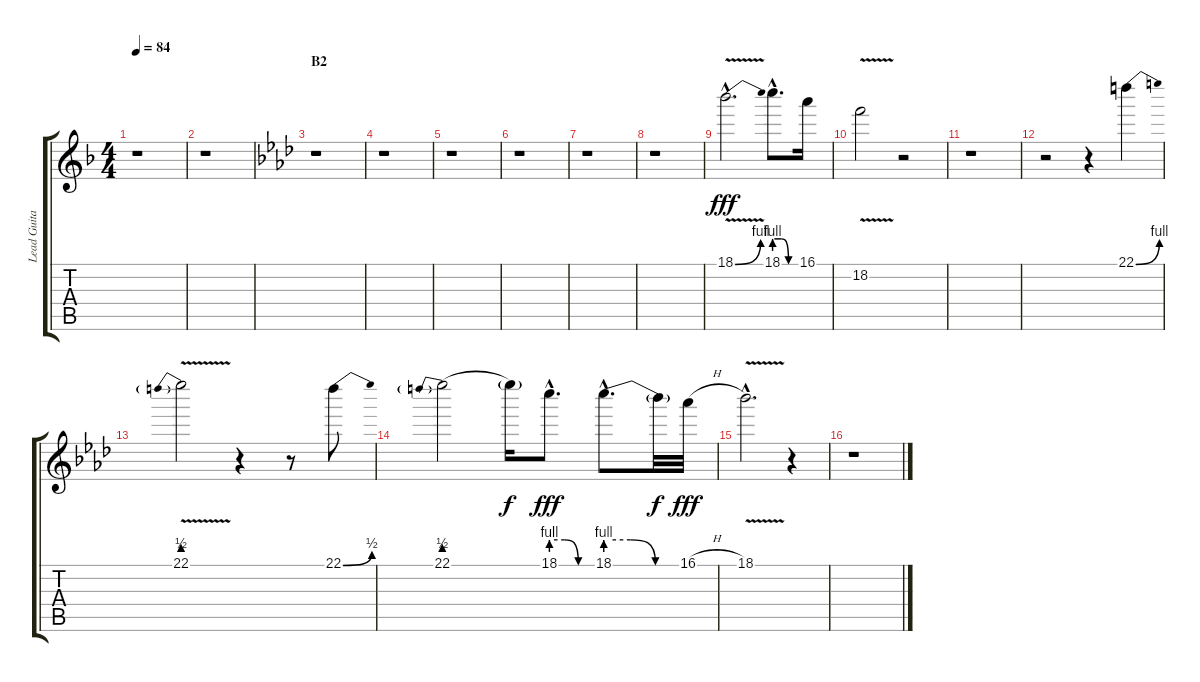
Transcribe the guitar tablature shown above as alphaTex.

\track ("Lead Guitar 1" "Lead Guita") {instrument distortionguitar}
\staff {score tabs}
\tuning (E4 B3 G3 D3 A2 E2) {hide}
\ts (4 4)
\tempo 84
\clef g2
\ks f
r.1{dy fff} |
r.1 |
\section ("" "B2")
\ks ab
r.1 |
r.1 |
r.1 |
r.1 |
r.1 |
r.1 |
18.1{be (bend 0 0 60 4) v hac}.2{d} 18.1{be (custom 0 4 20 4 40 0 60 0) hac}.8{d} 16.1.16 |
18.2{v}.2 r.2 |
r.1 |
r.2 r.4 22.1{be (bend 0 0 60 4)}.4 |
22.1{be (prebend 0 2 60 2) v}.2 r.4 r.8 22.1{be (bend 0 0 60 2)}.8 |
22.1{be (prebend 0 2 60 2)}.2 22.1{t}.16{dy f} 18.1{be (custom 0 4 20 4 40 0 60 0) hac}.8{d dy fff} 18.1{be (custom 0 4 20 4 40 0 60 0) hac}.8{d} 18.1{t}.32{dy f} 16.1{h}.32{dy fff} |
18.1{v hac}.2{d} r.4 |
r.1
